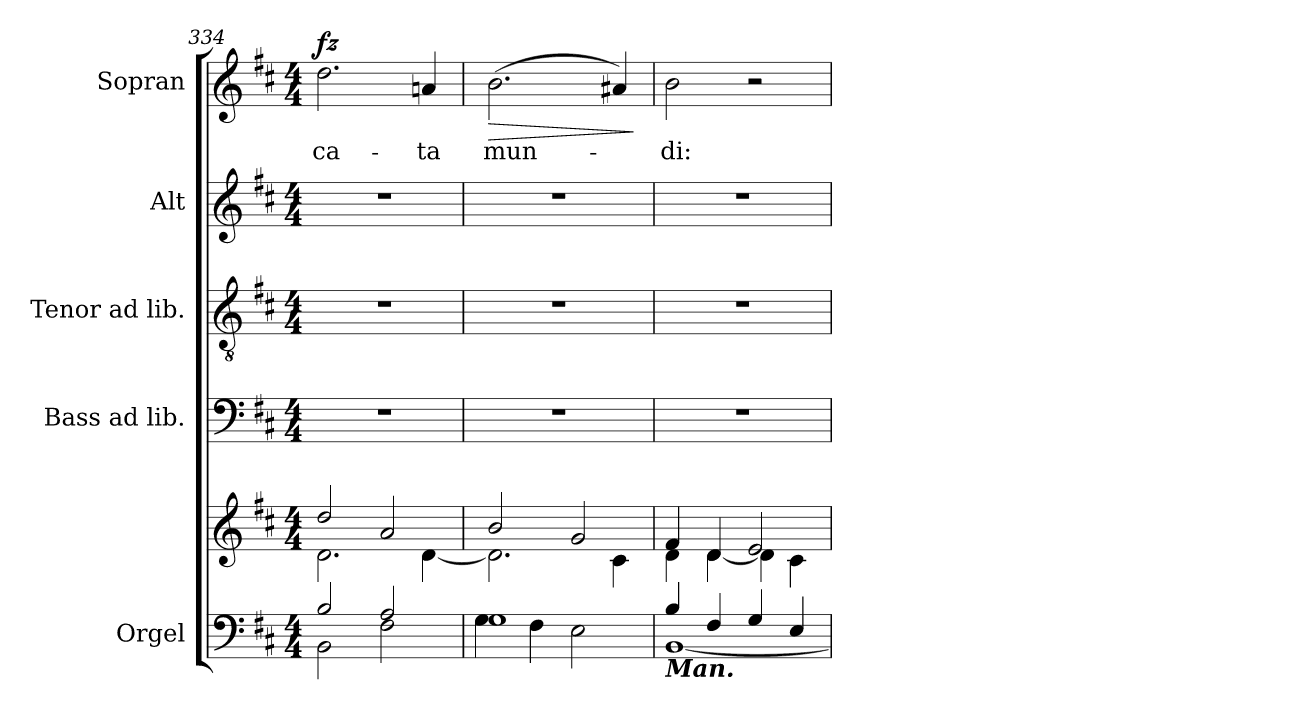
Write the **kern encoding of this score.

**kern	**kern	**kern	**kern	**kern	**kern	**text	**dynam
*part5	*part5	*part4	*part3	*part2	*part1	*part1	*part1
*staff6	*staff5	*staff4	*staff3	*staff2	*staff1	*staff1	*staff1
*I"Orgel	*	*I"Bass ad lib.	*I"Tenor ad lib.	*I"Alt	*I"Sopran	*	*
*I'Org.	*	*I'B.	*I'T.	*I'A.	*I'S.	*	*
*clefF4	*clefG2	*clefF4	*clefGv2	*clefG2	*clefG2	*	*
*k[f#c#]	*k[f#c#]	*k[f#c#]	*k[f#c#]	*k[f#c#]	*k[f#c#]	*	*
*D:	*D:	*D:	*D:	*D:	*D:	*	*
*M4/4	*M4/4	*M4/4	*M4/4	*M4/4	*M4/4	*	*
=334	=334	=334	=334	=334	=334	=334	=334
*^	*^	*	*	*	*	*	*
!	!	!	!	!	!	!	!	!LO:LY:b	!LO:DY:a
2B/	2BB\	2dd/	2.d\	1r	1r	1r	2.dd\	-ca-	fz
2A/	2F#\	2a/	.	.	.	.	.	.	.
!	!	!	!	!	!	!	!	!LO:LY:b	!
.	.	.	[<4d\	.	.	.	4an/	-ta	.
!!LO:LB:g=z
=335	=335	=335	=335	=335	=335	=335	=335	=335	=335
!	!	!	!	!	!	!	!	!LO:LY:b	!LO:HP:b
1G	4G\	2b/	2.d\]	1r	1r	1r	(<2.b\	mun-	>
.	4F#\	.	.	.	.	.	.	.	.
.	2E\	2g/	.	.	.	.	.	.	.
.	.	.	4c#\	.	.	.	4a#X/)	.	.
*v	*v	*	*	*	*	*	*	*	*
*	*v	*v	*	*	*	*	*	*
.	.	.	.	.	.	.	]
=336	=336	=336	=336	=336	=336	=336	=336
*^	*^	*	*	*	*	*	*
!LO:TX:b:Bi:t=Man.	!	!	!	!	!	!	!	!	!
!	!	!	!	!	!	!	!	!LO:LY:b	!
4B/	[<1BB	4f#/	4d\	1r	1r	1r	2b\	-di:	.
4F#/	.	4d/	[<4d\	.	.	.	.	.	.
4G/	.	2e/	4d\]	.	.	.	2r	.	.
4E/	.	.	4c#\	.	.	.	.	.	.
*v	*v	*	*	*	*	*	*	*	*
*	*v	*v	*	*	*	*	*	*
=	=	=	=	=	=	=	=
*-	*-	*-	*-	*-	*-	*-	*-
